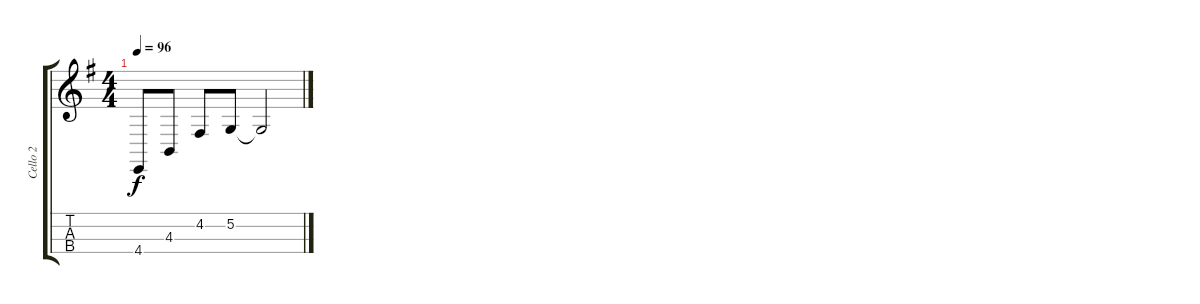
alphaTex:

\track ("Cello 2" "Cello 2") {instrument cello}
\staff {score tabs}
\tuning (A3 D3 G2 C2) {hide}
\ts (4 4)
\tempo 96
\clef g2
\ks g
4.4.8{dy f} 4.3.8 4.2.8 5.2.8 5.2{t}.2
